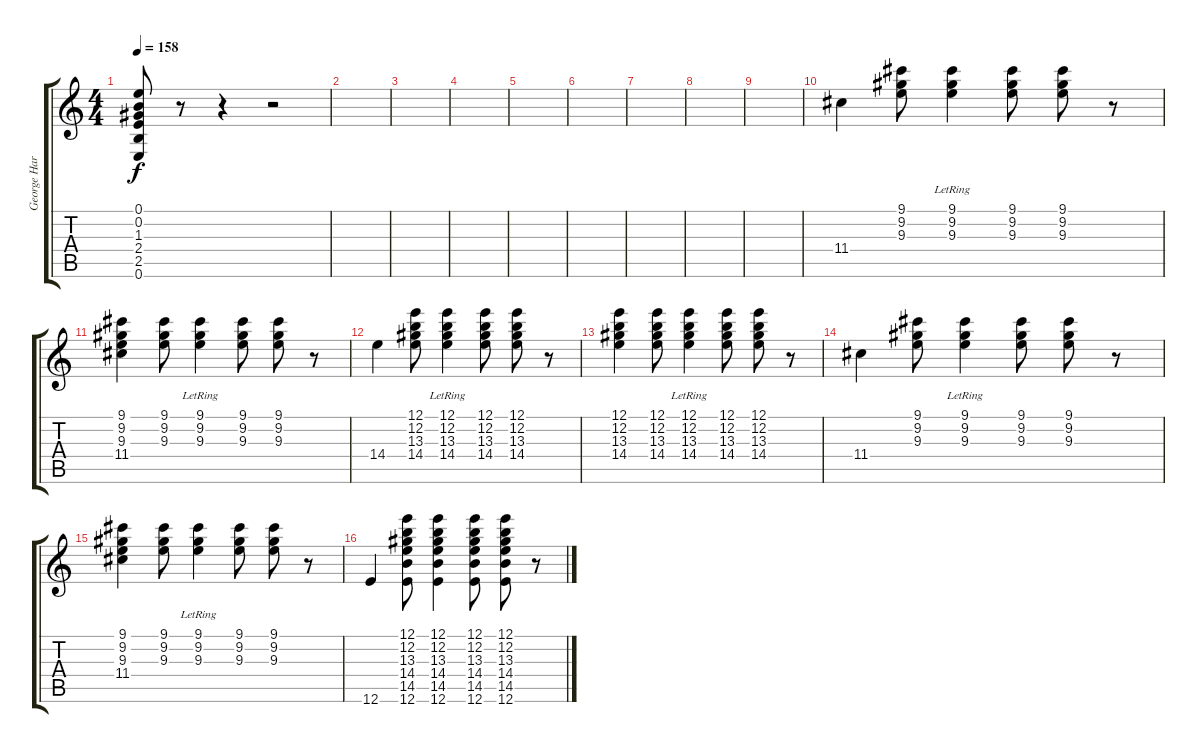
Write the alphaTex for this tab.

\track ("George Harrison" "George Har") {instrument electricguitarjazz}
\staff {score tabs}
\tuning (E4 B3 G3 D3 A2 E2) {hide}
\ts (4 4)
\tempo 158
\clef g2
\ks c
(0.1 0.2 1.3 2.4 2.5 0.6).8{dy f} r.8 r.4 r.2 |
|
|
|
|
|
|
|
|
11.4.4 (9.1 9.2 9.3).8 (9.1{lr} 9.2{lr} 9.3{lr}).4 (9.1 9.2 9.3).8 (9.1 9.2 9.3).8 r.8 |
(9.1 9.2 9.3 11.4).4 (9.1 9.2 9.3).8 (9.1{lr} 9.2{lr} 9.3{lr}).4 (9.1 9.2 9.3).8 (9.1 9.2 9.3).8 r.8 |
14.4.4 (12.1 12.2 13.3 14.4).8 (12.1{lr} 12.2{lr} 13.3{lr} 14.4{lr}).4 (12.1 12.2 13.3 14.4).8 (12.1 12.2 13.3 14.4).8 r.8 |
(12.1 12.2 13.3 14.4).4 (12.1 12.2 13.3 14.4).8 (12.1{lr} 12.2{lr} 13.3{lr} 14.4{lr}).4 (12.1 12.2 13.3 14.4).8 (12.1 12.2 13.3 14.4).8 r.8 |
11.4.4 (9.1 9.2 9.3).8 (9.1{lr} 9.2{lr} 9.3{lr}).4 (9.1 9.2 9.3).8 (9.1 9.2 9.3).8 r.8 |
(9.1 9.2 9.3 11.4).4 (9.1 9.2 9.3).8 (9.1{lr} 9.2{lr} 9.3{lr}).4 (9.1 9.2 9.3).8 (9.1 9.2 9.3).8 r.8 |
12.6.4 (12.1 12.2 13.3 14.4 14.5 12.6).8 (12.1 12.2 13.3 14.4 14.5 12.6).4 (12.1 12.2 13.3 14.4 14.5 12.6).8 (12.1 12.2 13.3 14.4 14.5 12.6).8 r.8
